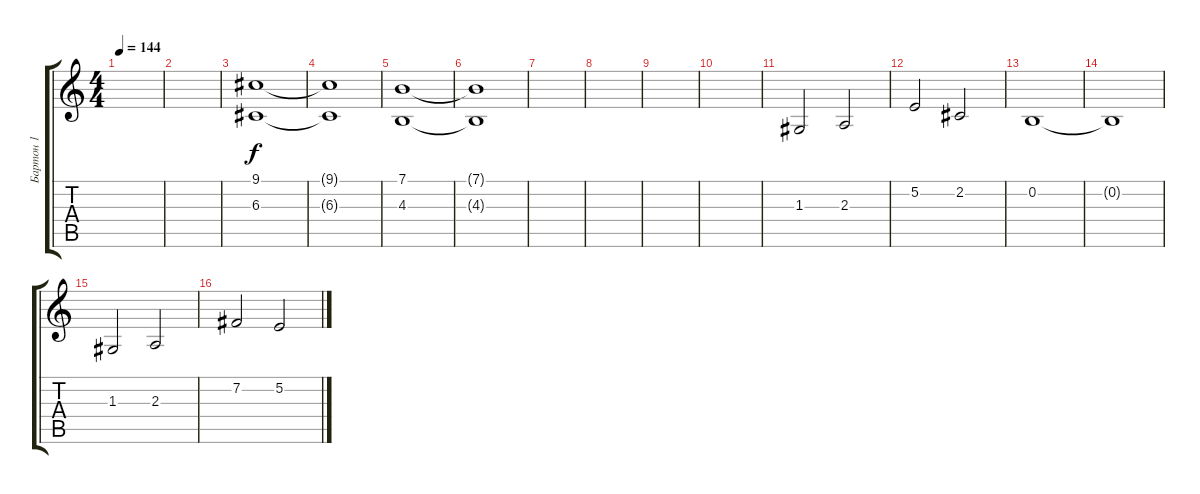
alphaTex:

\track ("Бартон 1" "Бартон 1") {instrument choiraahs}
\staff {score tabs}
\tuning (E4 B3 G3 D3 A2 E2) {hide}
\ts (4 4)
\tempo 144
\clef g2
\ks c
|
|
(9.1 6.3).1{instrument pad2warm} |
(9.1{t} 6.3{t}).1 |
(7.1 4.3).1 |
(7.1{t} 4.3{t}).1 |
|
|
|
|
1.3.2{instrument choiraahs} 2.3.2 |
5.2.2 2.2.2 |
0.2.1 |
0.2{t}.1 |
1.3.2 2.3.2 |
7.2.2 5.2.2
